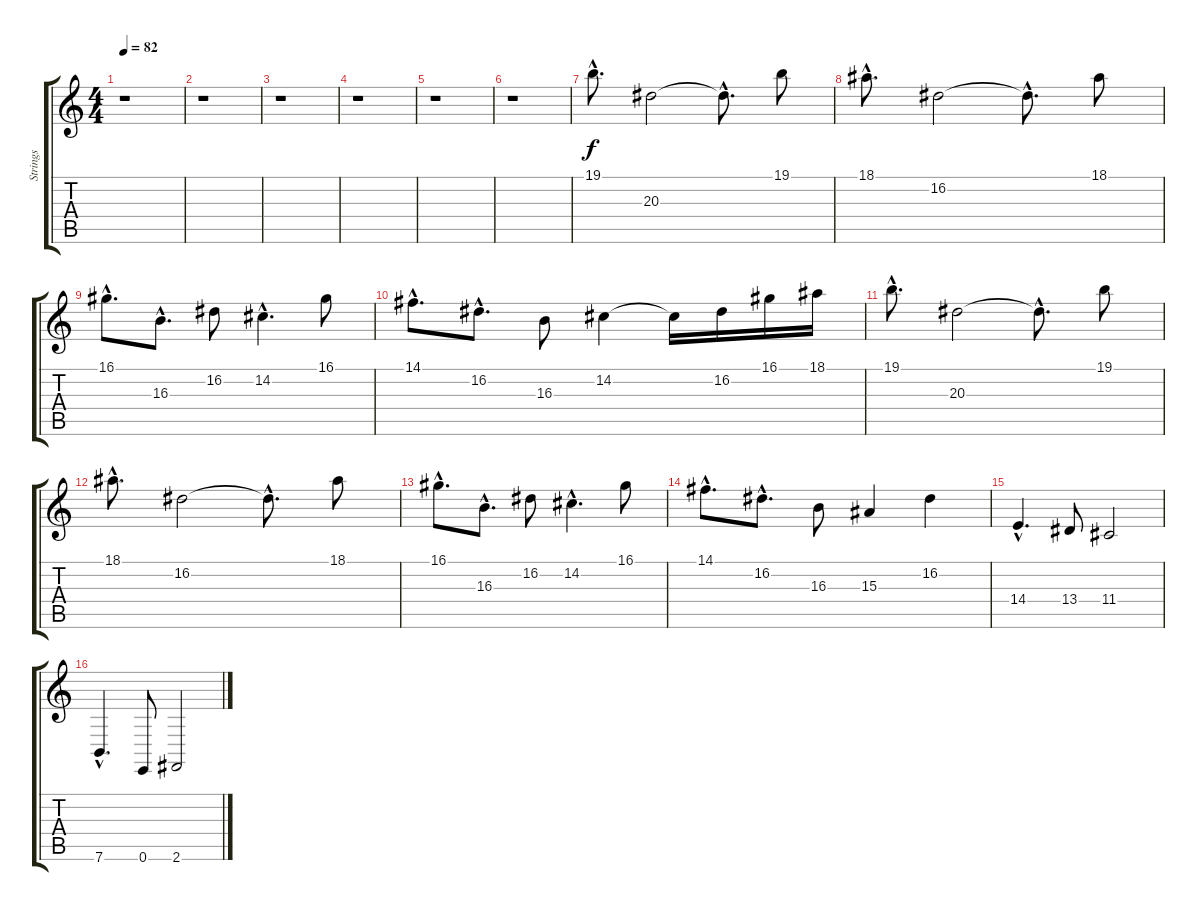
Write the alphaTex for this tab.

\track ("Strings" "Strings") {instrument synthstrings1}
\staff {score tabs}
\tuning (E4 B3 G3 D3 A2 E2) {hide}
\ts (4 4)
\tempo 82
\clef g2
\ks c
r.1{dy f} |
r.1 |
r.1 |
r.1 |
r.1 |
r.1 |
19.1{hac}.8{d volume 6} 20.3.2 20.3{hac t}.8{d} 19.1.8 |
18.1{hac}.8{d} 16.2.2 16.2{hac t}.8{d} 18.1.8 |
16.1{hac}.8{d} 16.3{hac}.8{d} 16.2.8 14.2{hac}.4{d} 16.1.8 |
14.1{hac}.8{d} 16.2{hac}.8{d} 16.3.8 14.2.4 14.2{t}.16 16.2.16 16.1.16 18.1.16 |
19.1{hac}.8{d} 20.3.2 20.3{hac t}.8{d} 19.1.8 |
18.1{hac}.8{d} 16.2.2 16.2{hac t}.8{d} 18.1.8 |
16.1{hac}.8{d} 16.3{hac}.8{d} 16.2.8 14.2{hac}.4{d} 16.1.8 |
14.1{hac}.8{d} 16.2{hac}.8{d} 16.3.8 15.3.4 16.2.4 |
14.4{hac}.4{d volume 5} 13.4.8 11.4.2 |
7.6{hac}.4{d} 0.6.8 2.6.2
